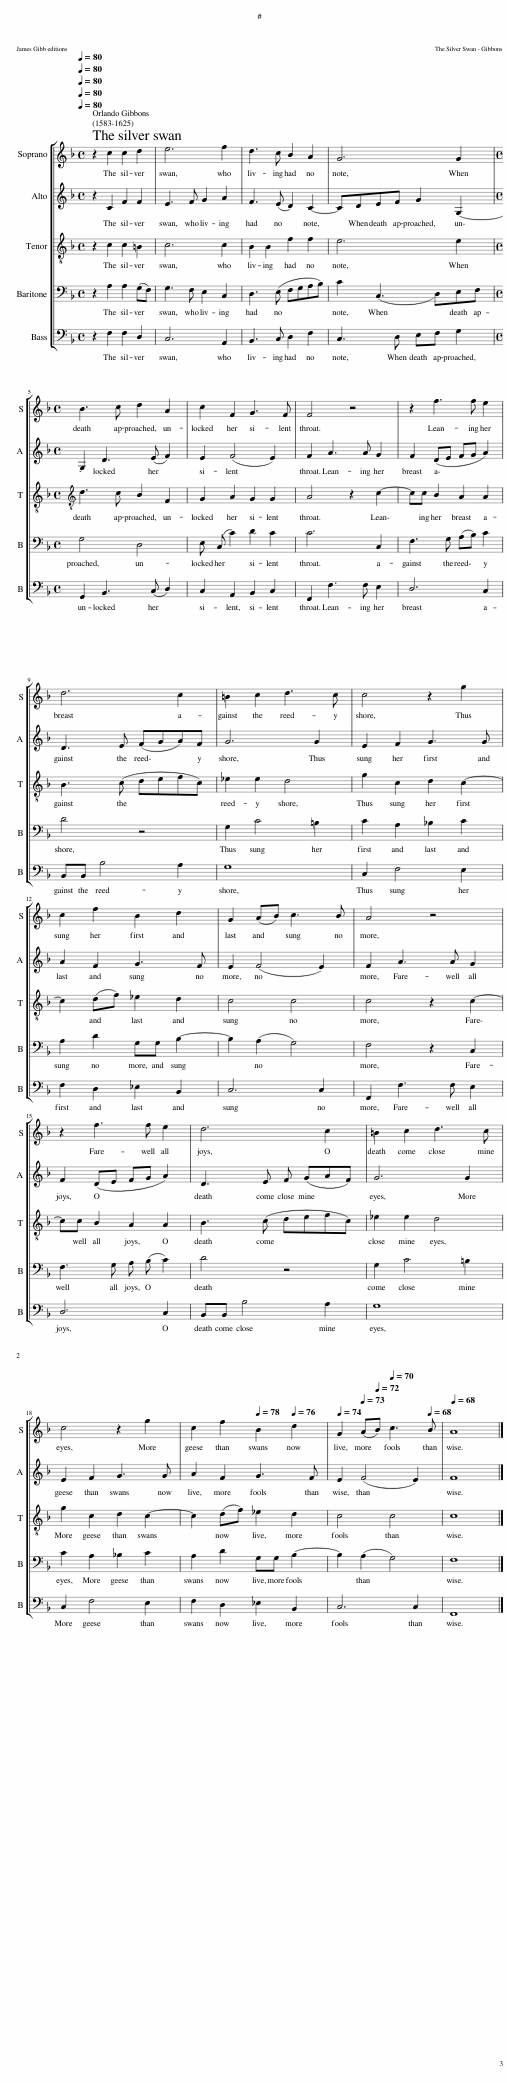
X:1
%%score [ 1 2 3 4 5 ]
L:1/8
Q:1/4=80
M:4/4
I:linebreak $
K:F
V:1 treble
V:2 treble
V:3 treble-8
V:4 bass
V:5 bass
V:1
 z2 c2 c2 d2 | e6 f2 | d3 c B2 A2 | G6 G2 |$[M:4/4] B3 c d2 A2 | %5
 c2 F2 G3 F | F4 z4 | z2 f3 f e2 |$ d6 c2 | =B2 c2 d3 c | %10
 c4 z2 g2 |$ c2 f2 B2 d2 | G2 (AB) c3 B | A4 z4 |$ z2 f3 f e2 | %15
 d6 c2 | =B2 c2 d3 c |$ c4 z2 g2 | c2 f2[Q:1/4=78] B2[Q:1/4=76] d2 |[Q:1/4=74] G2[Q:1/4=73] (A[Q:1/4=72]B)[Q:1/4=70] c3[Q:1/4=68] B | %20
[Q:1/4=68] A8 |] %21
V:2
 z2 C2 F2 F2 | E3 F G2 A2 | F3 (E D2) C2- | CDEF G2 G,2- |$[M:4/4] G,2 D3 (E F2) | %5
 E2 (F4 E2) | F2 A3 A G2 | F2 (DE FG A2) |$ D3 E (FGA)F | G6 G2 | %10
 E2 F2 G3 G |$ A2 F2 G3 F | E2 (F4 E2) | F2 A3 A G2 |$ F2 (DE FG A2) | %15
 D3 E F (GAF) | G6 G2 |$ E2 F2 G3 G | A2 F2 G3 F | E2 (F4 E2) | %20
 F8 |] %21
V:3
 z2 c2 c2 =B2 | c6 c2 | B2 B2 f2 f2 | e6 e2 |$[M:4/4][K:treble-8] d3 c B2 F2 | %5
 G2 A2 G2 G2 | A4 z2 c2- | cc B2 A2 A2 |$ B3 (c defc) | _e2 e2 d4 | %10
 g2 c2 d2 c2- |$ c2 (df) _e2 d2 | c4 c4 | c4 z2 c2- |$ cc B2 A2 A2 | %15
 B3 (c defc) | _e2 e2 d4 |$ g2 c2 d2 c2- | c2 (df) _e2 d2 | c4 c4 | %20
 c8 |] %21
V:4
 z2 A,2 A,2 (G,F,) | G,3 F, E,2 C,2 | D,3 (E, F,G,A,B,) | C2 (C,3 D,)E,F, |$[M:4/4] G,4 D,4 | %5
 E, (C, C2) D2 C2 | C6 C,2 | F,3 G, (A,B,) C2 |$ D4 z4 | G,2 C4 =B,2 | %10
 C2 A,2 _B,2 C2 |$ A,2 D2 G,G, B,2- | B,2 (A,2 G,4) | F,4 z2 C,2 |$ F,3 G, A, (B, C2) | %15
 D4 z4 | G,2 C4 =B,2 |$ C2 A,2 _B,2 C2 | A,2 D2 G,G, B,2- | B,2 (A,2 G,4) | %20
 F,8 |] %21
V:5
 z2 F,2 F,2 D,2 | C,6 A,,2 | B,,3 C, D,2 F,2 | C,3 D, E,F, G,2 |$[M:4/4] G,,2 B,,3 (C, D,2) | %5
 C,2 A,,2 B,,2 C,2 | F,,2 F,3 F, E,2 | D,6 C,2 |$ B,,B,, B,4 A,2 | G,8 | %10
 C,2 F,4 E,2 |$ F,2 D,2 _E,2 B,,2 | C,6 C,2 | F,,2 F,3 F, E,2 |$ D,6 C,2 | %15
 B,,B,, B,4 A,2 | G,8 |$ C,2 F,4 E,2 | F,2 D,2 _E,2 B,,2 | C,6 C,2 | %20
 F,,8 |] %21
